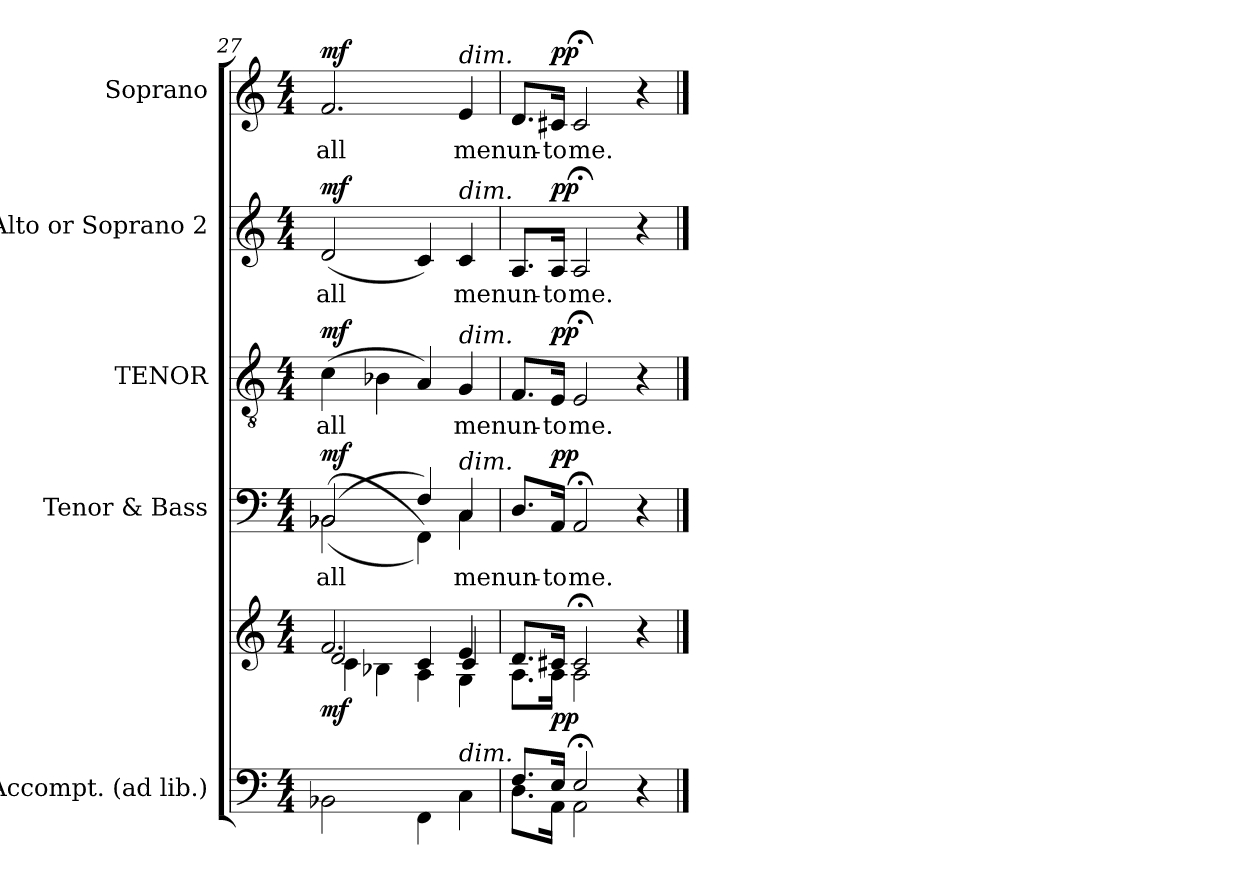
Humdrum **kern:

**kern	**kern	**dynam	**kern	**text	**dynam	**kern	**text	**dynam	**kern	**text	**dynam	**kern	**text	**dynam
*part5	*part5	*part5	*part4	*part4	*part4	*part3	*part3	*part3	*part2	*part2	*part2	*part1	*part1	*part1
*staff6	*staff5	*staff5/6	*staff4	*staff4	*staff4	*staff3	*staff3	*staff3	*staff2	*staff2	*staff2	*staff1	*staff1	*staff1
*I"Accompt. (ad lib.)	*	*	*I"Tenor & Bass	*	*	*I"TENOR	*	*	*I"Alto or Soprano 2	*	*	*I"Soprano	*	*
*clefF4	*clefG2	*	*clefF4	*	*	*clefGv2	*	*	*clefG2	*	*	*clefG2	*	*
*	*	*	*	*	*	*ITrd7c12	*	*	*	*	*	*	*	*
*k[]	*k[]	*	*k[]	*	*	*k[]	*	*	*k[]	*	*	*k[]	*	*
*C:	*C:	*	*C:	*	*	*C:	*	*	*C:	*	*	*C:	*	*
*M4/4	*M4/4	*	*M4/4	*	*	*M4/4	*	*	*M4/4	*	*	*M4/4	*	*
=27	=27	=27	=27	=27	=27	=27	=27	=27	=27	=27	=27	=27	=27	=27
*	*^	*	*^	*	*	*	*	*	*	*	*	*	*	*
*	*	*^	*	*	*	*	*	*	*	*	*	*	*	*	*	*
!	!	!	!	!	!	!	!LO:LY:b:color=#000000	!	!	!	!	!	!	!	!	!	!
!	!	!	!	!	!	!	!	!	!	!LO:LY:b:color=#000000	!	!	!	!	!	!	!
!	!	!	!	!	!	!	!	!	!	!	!	!	!LO:LY:b:color=#000000	!	!	!	!
!	!	!	!	!	!	!	!	!	!	!	!	!	!	!	!	!LO:LY:b:color=#000000	!
2BB-Xi\	2.fi/	2di/	4ci\	mf	(2BB-Xi/	((2BB-i\	all	mf	(4Ci\	all	mf	(2di/	all	mf	2.fi/	all	mf
.	.	.	4B-Xi\	.	.	.	.	.	4BB-Xi\	.	.	.	.	.	.	.	.
4FFi\	.	4ci/	4Ai\	.	4Fi/)	4FFi\))	.	.	4AAi/)	.	.	4ci/)	.	.	.	.	.
!	!	!	!	!	!	!	!LO:LY:b:color=#000000	!	!	!	!	!	!	!	!	!	!
!	!	!	!	!	!	!	!	!	!	!LO:LY:b:color=#000000	!	!	!	!	!	!	!
!	!	!	!	!	!	!	!	!	!	!	!	!	!LO:LY:b:color=#000000	!	!	!	!
!	!	!	!	!	!	!	!	!	!	!	!	!	!	!	!LO:TX:a:i:t=dim.	!	!
!	!	!	!	!	!	!	!	!	!	!	!	!LO:TX:a:i:t=dim.	!	!	!	!	!
!	!	!	!	!	!	!	!	!	!LO:TX:a:i:t=dim.	!	!	!	!	!	!	!	!
!	!	!	!	!	!LO:TX:a:i:t=dim.	!	!	!	!	!	!	!	!	!	!	!	!
!LO:TX:a:i:t=dim.	!	!	!	!	!	!	!	!	!	!	!	!	!	!	!	!	!
!	!	!	!	!	!	!	!	!	!	!	!	!	!	!	!	!LO:LY:b:color=#000000	!
4Ci\	4ei/	4ci/	4Gi\	.	4Ci/	4Ci\	men	.	4GGi/	men	.	4ci/	men	.	4ei/	men	.
*	*	*v	*v	*	*	*	*	*	*	*	*	*	*	*	*	*	*
*	*	*	*	*v	*v	*	*	*	*	*	*	*	*	*	*	*
=28	=28	=28	=28	=28	=28	=28	=28	=28	=28	=28	=28	=28	=28	=28	=28
*^	*	*	*	*	*	*	*	*	*	*	*	*	*	*	*
*	*	*	*^	*	*^	*	*	*	*	*	*	*	*	*	*	*
!	!	!	!	!	!	!	!	!LO:LY:b:color=#000000	!	!	!	!	!	!	!	!	!	!
*	*	*	*v	*v	*	*	*	*	*	*	*	*	*	*	*	*	*	*
*	*	*	*	*	*v	*v	*	*	*	*	*	*	*	*	*	*	*
*	*	*	*^	*	*^	*	*	*	*	*	*	*	*	*	*	*
!	!	!	!	!	!	!	!	!	!	!	!LO:LY:b:color=#000000	!	!	!	!	!	!	!
*	*	*	*v	*v	*	*	*	*	*	*	*	*	*	*	*	*	*	*
*	*	*	*	*	*v	*v	*	*	*	*	*	*	*	*	*	*	*
*	*	*	*^	*	*^	*	*	*	*	*	*	*	*	*	*	*
!	!	!	!	!	!	!	!	!	!	!	!	!	!	!LO:LY:b:color=#000000	!	!	!	!
*	*	*	*v	*v	*	*	*	*	*	*	*	*	*	*	*	*	*	*
*	*	*	*	*	*v	*v	*	*	*	*	*	*	*	*	*	*	*
*	*	*	*^	*	*^	*	*	*	*	*	*	*	*	*	*	*
!	!	!	!	!	!	!	!	!	!	!	!	!	!	!	!	!	!LO:LY:b:color=#000000	!
*	*	*	*v	*v	*	*	*	*	*	*	*	*	*	*	*	*	*	*
*	*	*	*	*	*v	*v	*	*	*	*	*	*	*	*	*	*	*
8.Fi/L	8.Di\L	8.di/L	8.Ai\L	.	8.Di/L	un-	.	8.FFi/L	un-	.	8.Ai/L	un-	.	8.di/L	un-	.
!	!	!	!	!	!	!LO:LY:b:color=#000000	!	!	!	!	!	!	!	!	!	!
!	!	!	!	!	!	!	!	!	!LO:LY:b:color=#000000	!	!	!	!	!	!	!
!	!	!	!	!	!	!	!	!	!	!	!	!LO:LY:b:color=#000000	!	!	!	!
!	!	!	!	!	!	!	!	!	!	!	!	!	!	!	!LO:LY:b:color=#000000	!
16Ei/Jk	16AAi\Jk	16c#Xi/Jk	16Ai\Jk	pp	16AAi/Jk	-to	pp	16EEi/Jk	-to	pp	16Ai/Jk	-to	pp	16c#Xi/Jk	-to	pp
!	!	!	!	!	!	!LO:LY:b:color=#000000	!	!	!	!	!	!	!	!	!	!
!	!	!	!	!	!	!	!	!	!LO:LY:b:color=#000000	!	!	!	!	!	!	!
!	!	!	!	!	!	!	!	!	!	!	!	!LO:LY:b:color=#000000	!	!	!	!
!	!	!	!	!	!	!	!	!	!	!	!	!	!	!	!LO:LY:b:color=#000000	!
2E;i/	2AAi\	2c#;i/	2Ai\	.	2AA;i/	me.	.	2EE;i/	me.	.	2A;i/	me.	.	2c#;i/	me.	.
4r	4ryy	4r	4ryy	.	4r	.	.	4r	.	.	4r	.	.	4r	.	.
*v	*v	*	*	*	*	*	*	*	*	*	*	*	*	*	*	*
*	*v	*v	*	*	*	*	*	*	*	*	*	*	*	*	*
==	==	==	==	==	==	==	==	==	==	==	==	==	==	==
*-	*-	*-	*-	*-	*-	*-	*-	*-	*-	*-	*-	*-	*-	*-
